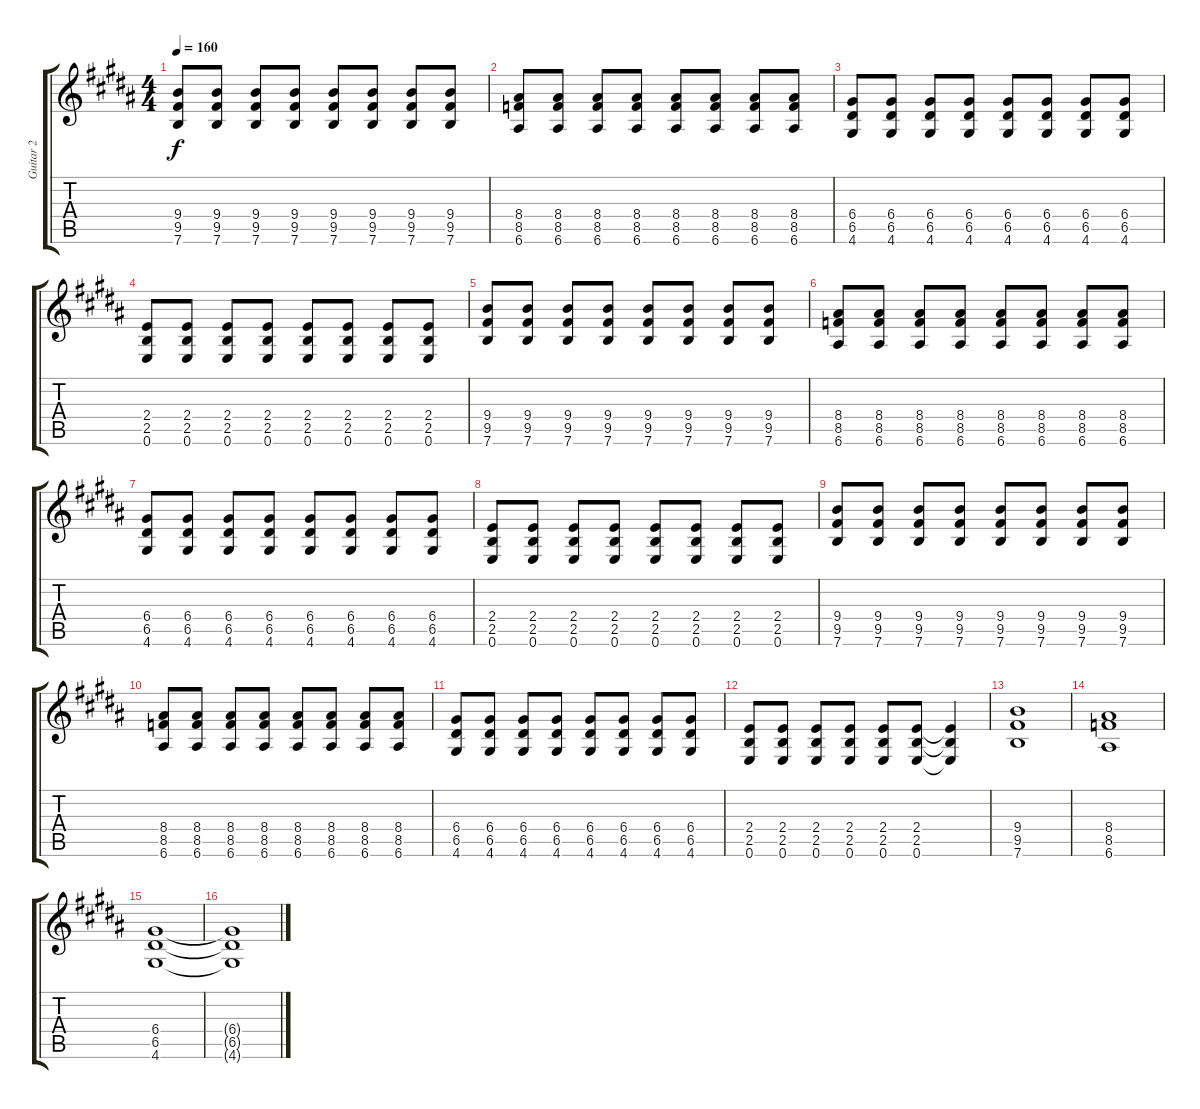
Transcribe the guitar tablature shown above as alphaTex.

\track ("Guitar 2" "Guitar 2") {instrument distortionguitar}
\staff {score tabs}
\tuning (E4 B3 G3 D3 A2 E2) {hide}
\ts (4 4)
\tempo 160
\clef g2
\ks b
(9.4 9.5 7.6).8{dy f} (9.4 9.5 7.6).8 (9.4 9.5 7.6).8 (9.4 9.5 7.6).8 (9.4 9.5 7.6).8 (9.4 9.5 7.6).8 (9.4 9.5 7.6).8 (9.4 9.5 7.6).8 |
\ks g#minor
(8.4 8.5 6.6).8 (8.4 8.5 6.6).8 (8.4 8.5 6.6).8 (8.4 8.5 6.6).8 (8.4 8.5 6.6).8 (8.4 8.5 6.6).8 (8.4 8.5 6.6).8 (8.4 8.5 6.6).8 |
(6.4 6.5 4.6).8 (6.4 6.5 4.6).8 (6.4 6.5 4.6).8 (6.4 6.5 4.6).8 (6.4 6.5 4.6).8 (6.4 6.5 4.6).8 (6.4 6.5 4.6).8 (6.4 6.5 4.6).8 |
(2.4 2.5 0.6).8 (2.4 2.5 0.6).8 (2.4 2.5 0.6).8 (2.4 2.5 0.6).8 (2.4 2.5 0.6).8 (2.4 2.5 0.6).8 (2.4 2.5 0.6).8 (2.4 2.5 0.6).8 |
\ks b
(9.4 9.5 7.6).8 (9.4 9.5 7.6).8 (9.4 9.5 7.6).8 (9.4 9.5 7.6).8 (9.4 9.5 7.6).8 (9.4 9.5 7.6).8 (9.4 9.5 7.6).8 (9.4 9.5 7.6).8 |
\ks g#minor
(8.4 8.5 6.6).8 (8.4 8.5 6.6).8 (8.4 8.5 6.6).8 (8.4 8.5 6.6).8 (8.4 8.5 6.6).8 (8.4 8.5 6.6).8 (8.4 8.5 6.6).8 (8.4 8.5 6.6).8 |
(6.4 6.5 4.6).8 (6.4 6.5 4.6).8 (6.4 6.5 4.6).8 (6.4 6.5 4.6).8 (6.4 6.5 4.6).8 (6.4 6.5 4.6).8 (6.4 6.5 4.6).8 (6.4 6.5 4.6).8 |
(2.4 2.5 0.6).8 (2.4 2.5 0.6).8 (2.4 2.5 0.6).8 (2.4 2.5 0.6).8 (2.4 2.5 0.6).8 (2.4 2.5 0.6).8 (2.4 2.5 0.6).8 (2.4 2.5 0.6).8 |
\ks b
(9.4 9.5 7.6).8 (9.4 9.5 7.6).8 (9.4 9.5 7.6).8 (9.4 9.5 7.6).8 (9.4 9.5 7.6).8 (9.4 9.5 7.6).8 (9.4 9.5 7.6).8 (9.4 9.5 7.6).8 |
\ks g#minor
(8.4 8.5 6.6).8 (8.4 8.5 6.6).8 (8.4 8.5 6.6).8 (8.4 8.5 6.6).8 (8.4 8.5 6.6).8 (8.4 8.5 6.6).8 (8.4 8.5 6.6).8 (8.4 8.5 6.6).8 |
(6.4 6.5 4.6).8 (6.4 6.5 4.6).8 (6.4 6.5 4.6).8 (6.4 6.5 4.6).8 (6.4 6.5 4.6).8 (6.4 6.5 4.6).8 (6.4 6.5 4.6).8 (6.4 6.5 4.6).8 |
(2.4 2.5 0.6).8 (2.4 2.5 0.6).8 (2.4 2.5 0.6).8 (2.4 2.5 0.6).8 (2.4 2.5 0.6).8 (2.4 2.5 0.6).8 (2.4{t} 2.5{t} 0.6{t}).4 |
\ks b
(9.4 9.5 7.6).1 |
\ks g#minor
(8.4 8.5 6.6).1 |
(6.4 6.5 4.6).1 |
(6.4{t} 6.5{t} 4.6{t}).1
